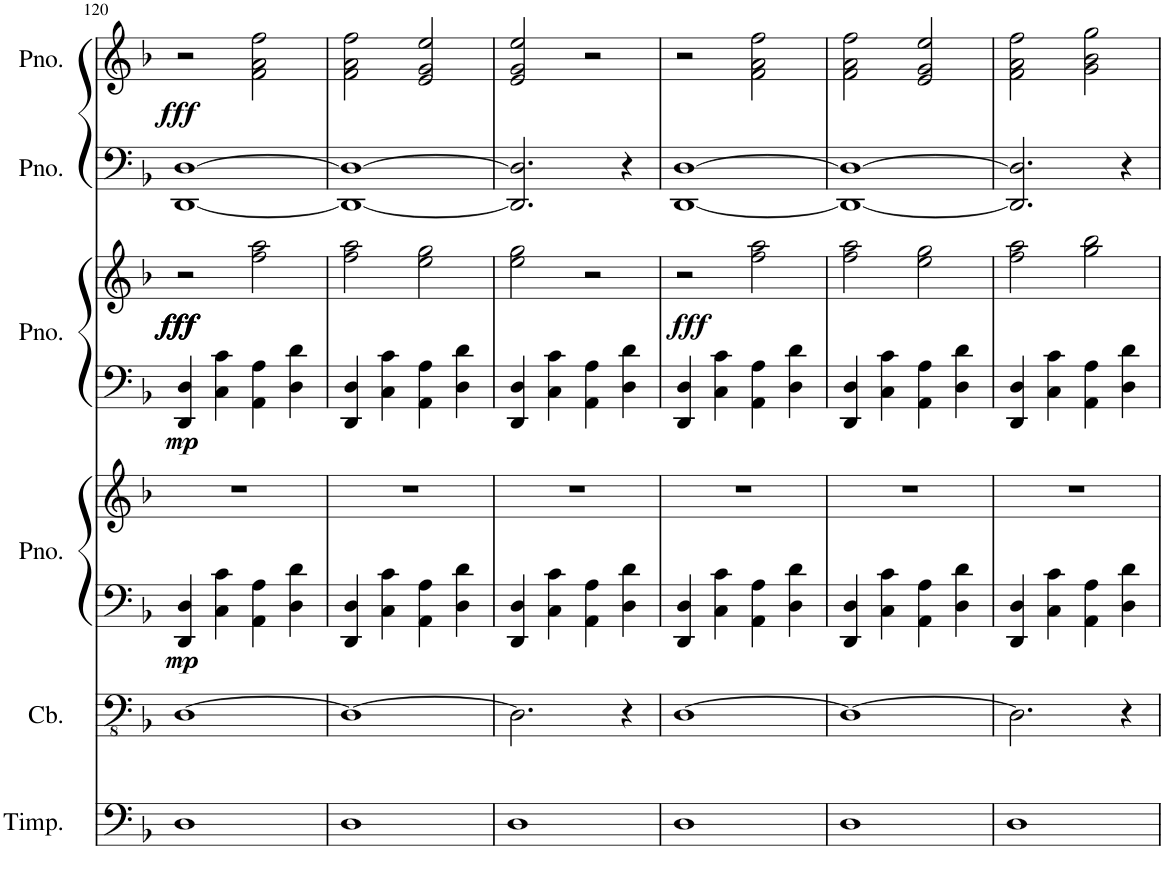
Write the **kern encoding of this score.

**kern	**kern	**kern	**kern	**dynam	**kern	**kern	**dynam	**kern	**kern	**dynam
*part6	*part5	*part4	*part4	*part4	*part3	*part3	*part3	*part2	*part1	*part1
*staff8	*staff7	*staff6	*staff5	*staff5/6	*staff4	*staff3	*staff3/4	*staff2	*staff1	*staff1
*I"Timpani	*I"Double Bass	*I"Piano	*	*	*I"Piano	*	*	*I"Piano	*I"Piano	*
*I'Timp.	*	*I'Pno.	*	*	*I'Pno.	*	*	*I'Pno.	*I'Pno.	*
!!LO:PB:g=z
*clefF4	*clefFv4	*clefF4	*clefG2	*	*clefF4	*clefG2	*	*clefF4	*clefG2	*
*	*Trd7c12	*	*	*	*	*	*	*	*	*
*k[b-]	*k[b-]	*k[b-]	*k[b-]	*	*k[b-]	*k[b-]	*	*k[b-]	*k[b-]	*
*M4/4	*M4/4	*M4/4	*M4/4	*	*M4/4	*M4/4	*	*M4/4	*M4/4	*
=120	=120	=120	=120	=120	=120	=120	=120	=120	=120	=120
!	!	!	!	!LO:DY:b=2	!	!	!LO:DY:b=2	!	!	!
!	!	!	!	!	!	!	!LO:DY:n=1:b	!	!	!
!	!	!	!	!	!	!	!LO:DY:n=2:b	!	!	!
!	!	!	!	!	!	!	!LO:DY:n=3:b	!	!	!LO:DY:b
1D	[1DD	4DD/ 4D/	1r	mp	4DD/ 4D/	2r	mp fff fff fff	[1DD [1D	2r	fff
.	.	4C\ 4c\	.	.	4C\ 4c\	.	.	.	.	.
.	.	4AA\ 4A\	.	.	4AA\ 4A\	2ff\ 2aa\	.	.	2f\ 2a\ 2ff\	.
.	.	4D\ 4d\	.	.	4D\ 4d\	.	.	.	.	.
=121	=121	=121	=121	=121	=121	=121	=121	=121	=121	=121
1D	1DD_	4DD/ 4D/	1r	.	4DD/ 4D/	2ff\ 2aa\	.	[1DD [1D	2f\ 2a\ 2ff\	.
.	.	4C\ 4c\	.	.	4C\ 4c\	.	.	.	.	.
.	.	4AA\ 4A\	.	.	4AA\ 4A\	2ee\ 2gg\	.	.	2e/ 2g/ 2ee/	.
.	.	4D\ 4d\	.	.	4D\ 4d\	.	.	.	.	.
=122	=122	=122	=122	=122	=122	=122	=122	=122	=122	=122
1D	2.DD\]	4DD/ 4D/	1r	.	4DD/ 4D/	2ee\ 2gg\	.	2.DD/ 2.D/	2e/ 2g/ 2ee/	.
.	.	4C\ 4c\	.	.	4C\ 4c\	.	.	.	.	.
.	.	4AA\ 4A\	.	.	4AA\ 4A\	2r	.	.	2r	.
.	4r	4D\ 4d\	.	.	4D\ 4d\	.	.	4r	.	.
=123	=123	=123	=123	=123	=123	=123	=123	=123	=123	=123
!	!	!	!	!	!	!	!LO:DY:b	!	!	!
1D	[1DD	4DD/ 4D/	1r	.	4DD/ 4D/	2r	fff	[1DD [1D	2r	.
.	.	4C\ 4c\	.	.	4C\ 4c\	.	.	.	.	.
.	.	4AA\ 4A\	.	.	4AA\ 4A\	2ff\ 2aa\	.	.	2f\ 2a\ 2ff\	.
.	.	4D\ 4d\	.	.	4D\ 4d\	.	.	.	.	.
=124	=124	=124	=124	=124	=124	=124	=124	=124	=124	=124
1D	1DD_	4DD/ 4D/	1r	.	4DD/ 4D/	2ff\ 2aa\	.	[1DD [1D	2f\ 2a\ 2ff\	.
.	.	4C\ 4c\	.	.	4C\ 4c\	.	.	.	.	.
.	.	4AA\ 4A\	.	.	4AA\ 4A\	2ee\ 2gg\	.	.	2e/ 2g/ 2ee/	.
.	.	4D\ 4d\	.	.	4D\ 4d\	.	.	.	.	.
=125	=125	=125	=125	=125	=125	=125	=125	=125	=125	=125
1D	2.DD\]	4DD/ 4D/	1r	.	4DD/ 4D/	2ff\ 2aa\	.	2.DD/ 2.D/	2f\ 2a\ 2ff\	.
.	.	4C\ 4c\	.	.	4C\ 4c\	.	.	.	.	.
.	.	4AA\ 4A\	.	.	4AA\ 4A\	2gg\ 2bb-\	.	.	2g\ 2b-\ 2gg\	.
.	4r	4D\ 4d\	.	.	4D\ 4d\	.	.	4r	.	.
=	=	=	=	=	=	=	=	=	=	=
*-	*-	*-	*-	*-	*-	*-	*-	*-	*-	*-
